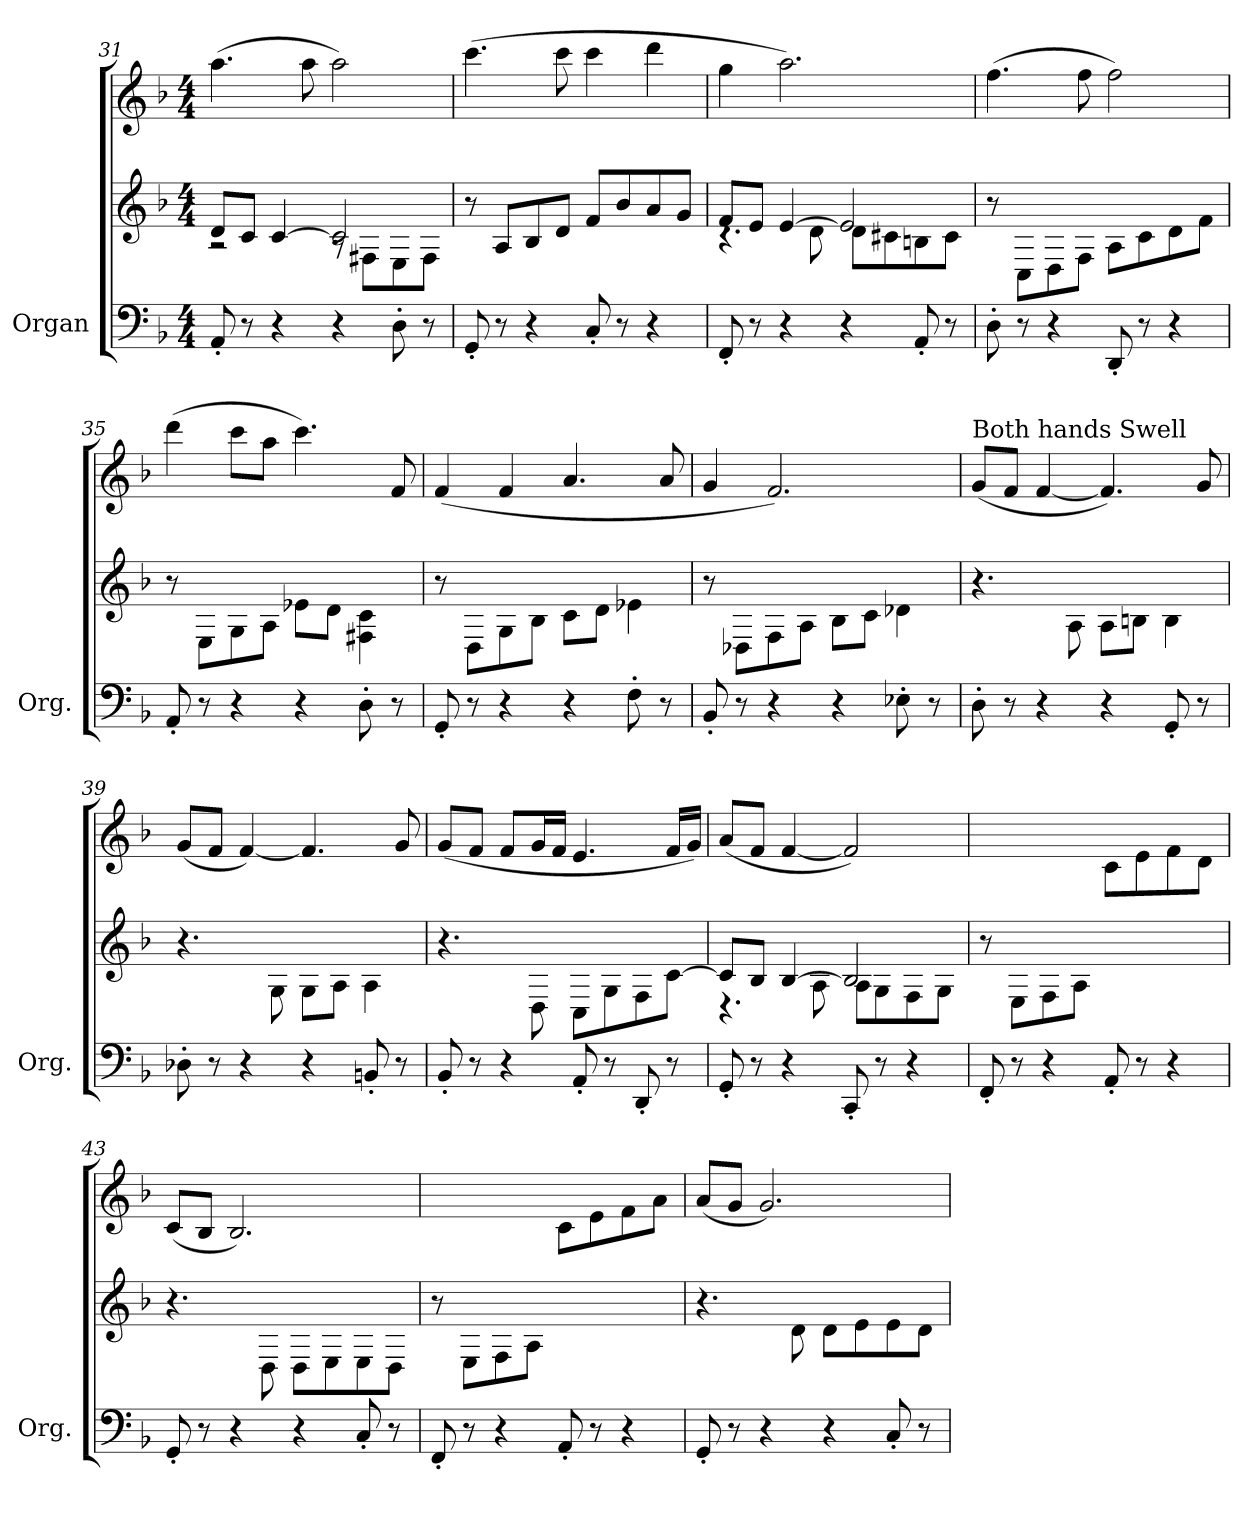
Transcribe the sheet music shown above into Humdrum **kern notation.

**kern	**kern	**kern
*part1	*part1	*part1
*staff3	*staff2	*staff1
*I"Organ	*	*
*I'Org.	*	*
*clefF4	*clefG2	*clefG2
*k[b-]	*k[b-]	*k[b-]
*M4/4	*M4/4	*M4/4
=31	=31	=31
*	*^	*
8AA'/	8d/L	2rA	(>4.aa\
8r	8c/J	.	.
4r	[4c/	.	.
.	.	.	8aa\
4r	2c/]	8rA	2aa\)
.	.	8F#X\L	.
8D'\	.	8E\	.
8r	.	8F#\J	.
*	*v	*v	*
=32	=32	=32
8GG'/	8r	(>4.ccc\
8r	8A/L	.
4r	8B-/	.
.	8d/J	8ccc\
8C'/	8f/L	4ccc\
8r	8b-/	.
4r	8a/	4ddd\
.	8g/J	.
!!LO:LB:g=z
=33	=33	=33
*	*^	*
8FF'/	8f/L	4.rc	4gg\
8r	8e/J	.	.
4r	[4e/	.	2.aa\)
.	.	8d\	.
4r	2e/]	8d\L	.
.	.	8c#X\	.
8AA'/	.	8Bn\	.
8r	.	8c#\J	.
*	*v	*v	*
=34	=34	=34
8D'\	8r	(>4.ff\
8r	8C\L	.
4r	8D\	.
.	8F\J	8ff\
8DD'/	8A\L	2ff\)
8r	8c\	.
4r	8d\	.
.	8f\J	.
=35	=35	=35
8AA'/	8r	(>4ddd\
8r	8E\L	.
4r	8G\	8ccc\L
.	8A\J	8aa\J
4r	8e-X\L	4.ccc\)
.	8d\J	.
8D'\	4F#X\ 4c\	.
8r	.	8f/
!!LO:LB:g=z
=36	=36	=36
8GG'/	8r	(>4f/
8r	8D\L	.
4r	8G\	4f/
.	8B-\J	.
4r	8c\L	4.a/
.	8d\J	.
8F'\	4e-X\	.
8r	.	8a/
=37	=37	=37
8BB-'/	8r	4g/
8r	8D-X\L	.
4r	8F\	2.f/)
.	8A\J	.
4r	8B-\L	.
.	8c\J	.
8E-X'\	4d-X\	.
8r	.	.
=38	=38	=38
!	!	!LO:TX:a:t=Both hands Swell
8D'\	4.r	(<8g/L
8r	.	8f/J
4r	.	[4f/
.	8A\	.
4r	8A\L	4.f/])
.	8Bn\J	.
8GG'/	4B\	.
8r	.	8g/
=39	=39	=39
8D-X'\	4.r	(<8g/L
8r	.	8f/J
4r	.	[4f/)
.	8G\	.
4r	8G\L	4.f/]
.	8A\J	.
8BBn'/	4A\	.
8r	.	8g/
!!LO:LB:g=z
=40	=40	=40
8BB-'/	4.r	(<8g/L
8r	.	8f/J
4r	.	8f/L
.	8D\	16g/L
.	.	16f/JJ
8AA'/	8C\L	4.e/
8r	8G\	.
8DD'/	8F\	.
8r	[8c\J	16f/LL
.	.	16g/JJ)
=41	=41	=41
*	*^	*
8GG'/	8c/L]	4.r	(>8a/L
8r	8B-/J	.	8f/J
4r	[4B-/	.	[4f/
.	.	8A\	.
8CC'/	2B-/]	8A\L	2f/])
8r	.	8G\	.
4r	.	8F\	.
.	.	8G\J	.
*	*v	*v	*
=42	=42	=42
*	*	*^
8FF'/	8r	1ryy	2ryy
8r	(>8E\L	.	.
4r	8F\	.	.
.	8A\J	.	.
8AA'/	2ryy	.	8c\L
8r	.	.	8e\
4r	.	.	8f\
.	.	.	8d\J)
*	*	*v	*v
=43	=43	=43
8GG'/	4.r	(<8c/L
8r	.	8B-/J
4r	.	2.B-/)
.	8D\	.
4r	8D\L	.
.	8E\	.
8C'/	8E\	.
8r	8D\J	.
!!LO:PB:g=z
=44	=44	=44
*	*	*^
8FF'/	8r	1ryy	2ryy
8r	(>8E\L	.	.
4r	8F\	.	.
.	8A\J	.	.
8AA'/	2ryy	.	8c\L
8r	.	.	8e\
4r	.	.	8f\
.	.	.	8a\J)
*	*	*v	*v
=45	=45	=45
8GG'/	4.r	(<8a/L
8r	.	8g/J
4r	.	2.g/)
.	8d\	.
4r	8d\L	.
.	8e\	.
8C'/	8e\	.
8r	8d\J	.
=	=	=
*-	*-	*-
